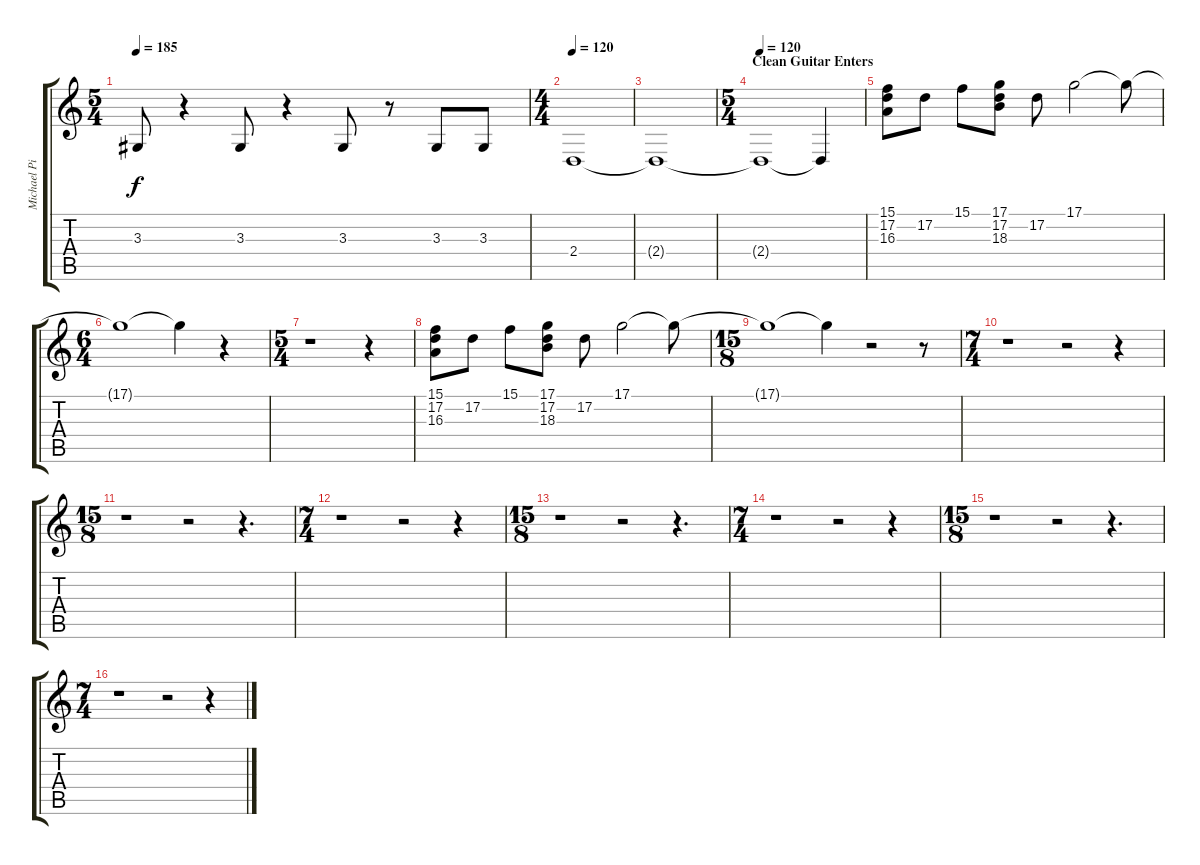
\track ("Michael Pinella Piano" "Michael Pi") {instrument acousticgrandpiano}
\staff {score tabs}
\tuning (D4 A3 F3 C3 G2 D2) {hide}
\ts (5 4)
\tempo 185
\clef g2
\ks c
3.3.8{dy f} r.4 3.3.8 r.4 3.3.8 r.8 3.3.8 3.3.8 |
\ts (4 4)
\tempo 132
\tempo 120
2.4.1{volume 16} |
2.4{t}.1 |
\ts (5 4)
\section ("" "Clean Guitar Enters")
\tempo 120
2.4{t}.1 2.4{t}.4 |
(15.1 17.2 16.3).8{volume 11} 17.2.8 15.1.8 (17.1 17.2 18.3).8 17.2.8 17.1.2 17.1{t}.8 |
\ts (6 4)
17.1{t}.1 17.1{t}.4 r.4 |
\ts (5 4)
r.1 r.4 |
(15.1 17.2 16.3).8 17.2.8 15.1.8 (17.1 17.2 18.3).8 17.2.8 17.1.2 17.1{t}.8 |
\ts (15 8)
17.1{t}.1 17.1{t}.4 r.2 r.8 |
\ts (7 4)
r.1 r.2 r.4 |
\ts (15 8)
r.1 r.2 r.4{d} |
\ts (7 4)
r.1 r.2 r.4 |
\ts (15 8)
r.1 r.2 r.4{d} |
\ts (7 4)
r.1 r.2 r.4 |
\ts (15 8)
r.1 r.2 r.4{d} |
\ts (7 4)
r.1 r.2 r.4
